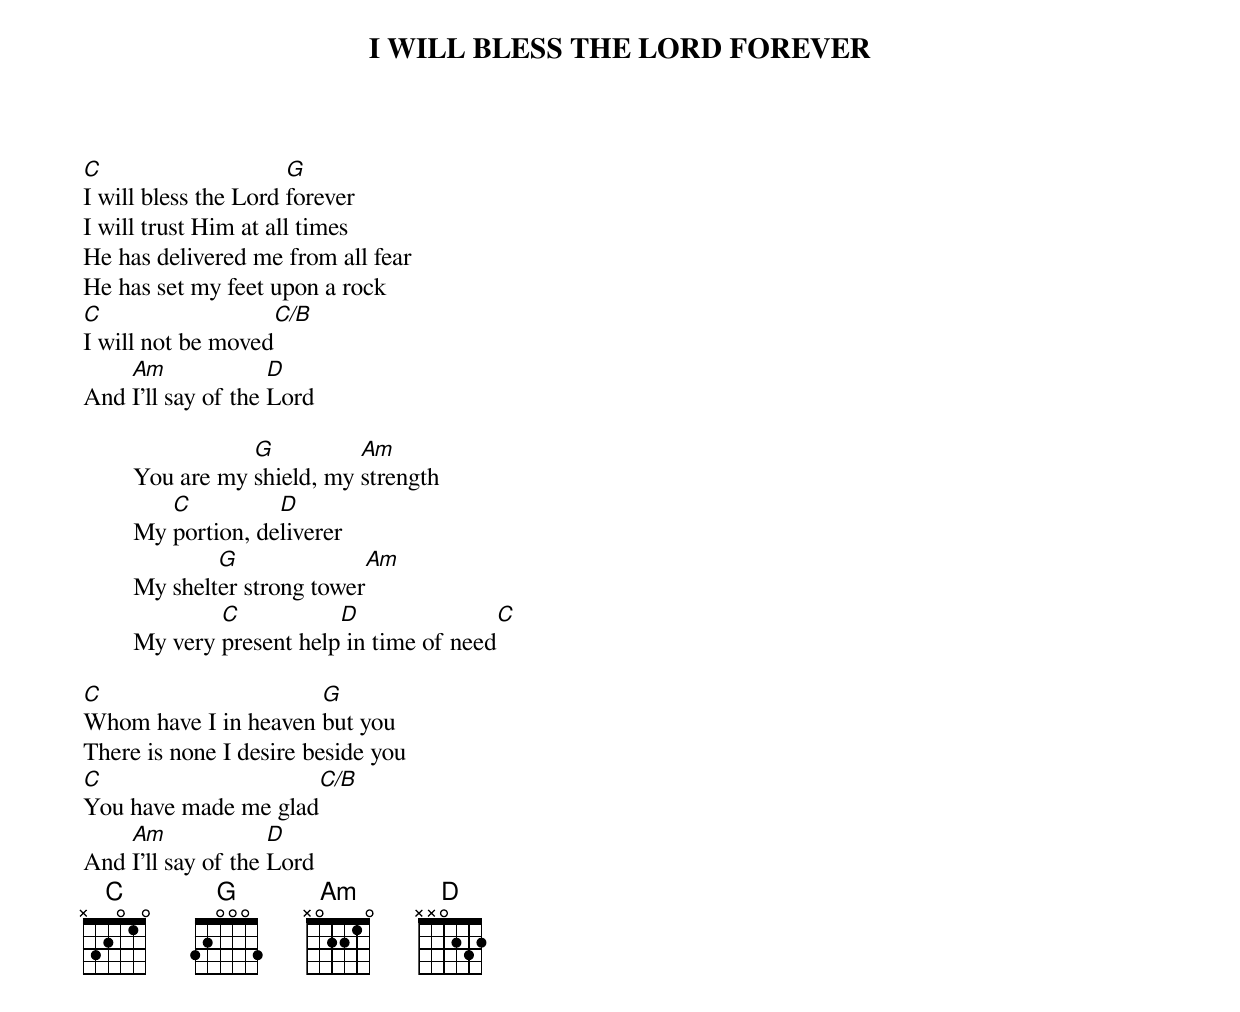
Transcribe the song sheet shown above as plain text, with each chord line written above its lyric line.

I WILL BLESS THE LORD FOREVER

C                     G
I will bless the Lord forever
I will trust Him at all times
He has delivered me from all fear
He has set my feet upon a rock
C                   C/B
I will not be moved
    Am              D
And I'll say of the Lord

	           G          Am
	You are my shield, my strength
	   C          D
	My portion, deliverer
		G              Am
	My shelter strong tower
		C           D               C
	My very present help in time of need

C                     G
Whom have I in heaven but you
There is none I desire beside you
C                    C/B
You have made me glad
    Am              D
And I'll say of the Lord
